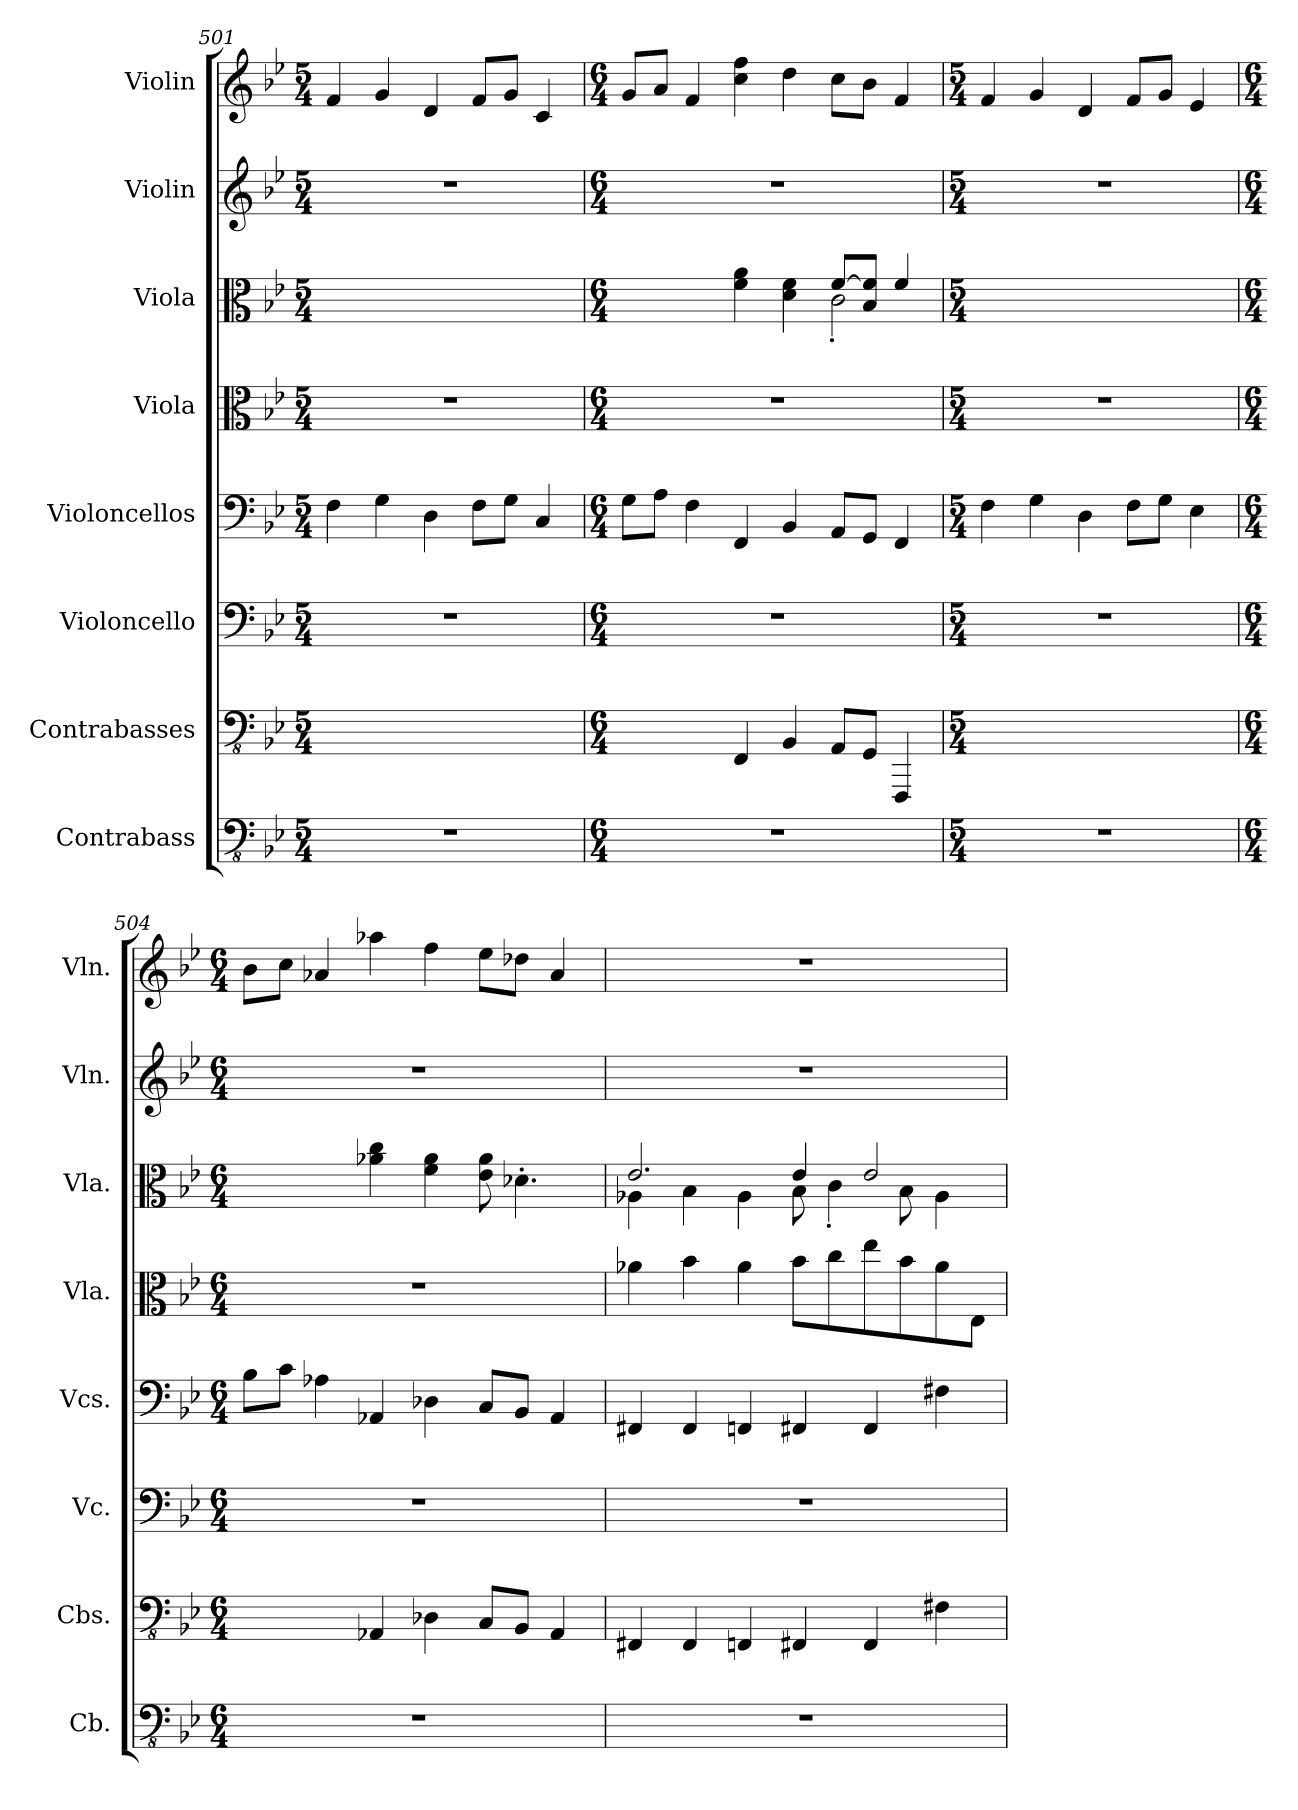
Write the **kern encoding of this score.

**kern	**kern	**kern	**kern	**kern	**kern	**kern	**kern
*part8	*part7	*part6	*part5	*part4	*part3	*part2	*part1
*staff8	*staff7	*staff6	*staff5	*staff4	*staff3	*staff2	*staff1
*I"Contrabass	*I"Contrabasses	*I"Violoncello	*I"Violoncellos	*I"Viola	*I"Viola	*I"Violin	*I"Violin
*I'Cb.	*I'Cbs.	*I'Vc.	*I'Vcs.	*I'Vla.	*I'Vla.	*I'Vln.	*I'Vln.
*clefFv4	*clefFv4	*clefF4	*clefF4	*clefC3	*clefC3	*clefG2	*clefG2
*ITrd7c12	*	*	*	*	*	*	*
*k[b-e-]	*k[b-e-]	*k[b-e-]	*k[b-e-]	*k[b-e-]	*k[b-e-]	*k[b-e-]	*k[b-e-]
*M5/4	*M5/4	*M5/4	*M5/4	*M5/4	*M5/4	*M5/4	*M5/4
=501	=501	=501	=501	=501	=501	=501	=501
4%5r	1ryy	4%5r	4F\	4%5r	1ryy	4%5r	4f/
.	.	.	4G\	.	.	.	4g/
.	.	.	4D\	.	.	.	4d/
.	.	.	8F\L	.	.	.	8f/L
.	.	.	8G\J	.	.	.	8g/J
.	4ryy	.	4C/	.	4ryy	.	4c/
!!LO:PB:g=z
=502	=502	=502	=502	=502	=502	=502	=502
*M6/4	*M6/4	*M6/4	*M6/4	*M6/4	*M6/4	*M6/4	*M6/4
*	*	*	*	*	*^	*	*
1.r	2ryy	1.r	8G\L	1.r	2ryy	2.ryy	1.r	8g/L
.	.	.	8A\J	.	.	.	.	8a/J
.	.	.	4F\	.	.	.	.	4f/
.	4FFF/	.	4FF/	.	4f\ 4a\	.	.	4cc\ 4ff\
.	4BBB-/	.	4BB-/	.	4d\ 4f\	4ryy	.	4dd\
.	8AAA/L	.	8AA/L	.	[8f/L	2c'\	.	8cc\L
.	8GGG/J	.	8GG/J	.	8B-/ 8f/]J	.	.	8b-\J
.	4FFFF/	.	4FF/	.	4f/	.	.	4f/
*	*	*	*	*	*v	*v	*	*
=503	=503	=503	=503	=503	=503	=503	=503
*M5/4	*M5/4	*M5/4	*M5/4	*M5/4	*M5/4	*M5/4	*M5/4
4%5r	1ryy	4%5r	4F\	4%5r	1ryy	4%5r	4f/
.	.	.	4G\	.	.	.	4g/
.	.	.	4D\	.	.	.	4d/
.	.	.	8F\L	.	.	.	8f/L
.	.	.	8G\J	.	.	.	8g/J
.	4ryy	.	4E-\	.	4ryy	.	4e-/
=504	=504	=504	=504	=504	=504	=504	=504
*M6/4	*M6/4	*M6/4	*M6/4	*M6/4	*M6/4	*M6/4	*M6/4
1.r	2ryy	1.r	8B-\L	1.r	2ryy	1.r	8b-\L
.	.	.	8c\J	.	.	.	8cc\J
.	.	.	4A-X\	.	.	.	4a-X/
.	4AAA-X/	.	4AA-X/	.	4a-X\ 4cc\	.	4aa-X\
.	4DD-X\	.	4D-X\	.	4f\ 4a-\	.	4ff\
.	8CC/L	.	8C/L	.	8e-\ 8a-\	.	8ee-\L
.	8BBB-/J	.	8BB-/J	.	4.d-X'\	.	8dd-X\J
.	4AAA-/	.	4AA-/	.	.	.	4a-/
!!LO:PB:g=z
=505	=505	=505	=505	=505	=505	=505	=505
*	*	*	*	*	*^	*	*
1.r	4FFF#X/	1.r	4FF#X/	4a-X\	2.e-/	4A-X\	1.r	1.r
.	4FFF#/	.	4FF#/	4b-\	.	4B-\	.	.
.	4FFFn/	.	4FFn/	4a-\	.	4A-\	.	.
.	4FFF#X/	.	4FF#X/	8b-\L	4e-/	8B-\	.	.
.	.	.	.	8cc\	.	4c'\	.	.
.	4FFF#/	.	4FF#/	8ee-\	2e-/	.	.	.
.	.	.	.	8b-\	.	8B-\	.	.
.	4FF#X\	.	4F#X\	8a-\	.	4A-\	.	.
.	.	.	.	8E-\J	.	.	.	.
*	*	*	*	*	*v	*v	*	*
=	=	=	=	=	=	=	=
*-	*-	*-	*-	*-	*-	*-	*-
